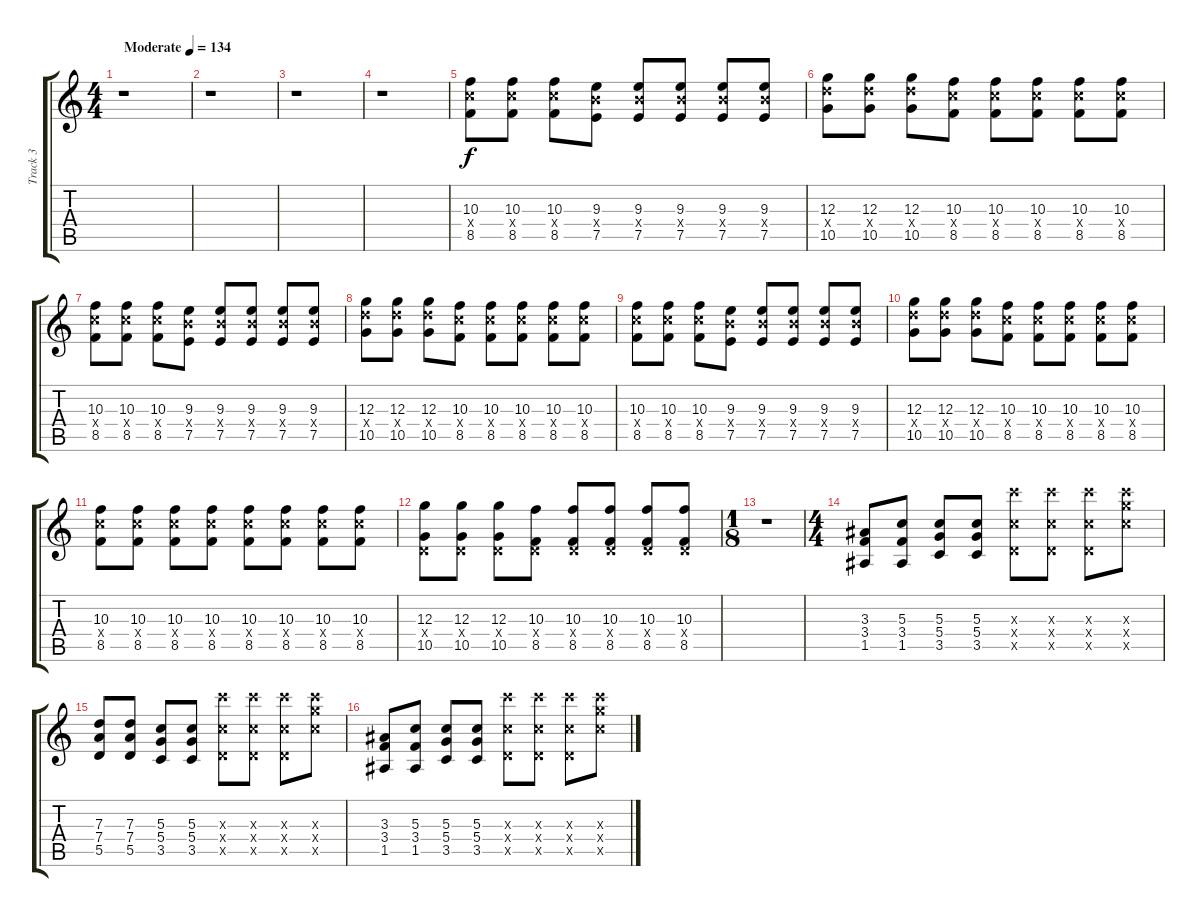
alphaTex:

\track ("Track 3" "Track 3") {instrument overdrivenguitar}
\staff {score tabs}
\tuning (E4 B3 G3 D3 A2 E2) {hide}
\ts (4 4)
\tempo (134 "Moderate")
\clef g2
\ks c
r.1{dy f instrument overdrivenguitar} |
r.1 |
r.1 |
r.1 |
(10.3 10.4{x} 8.5).8 (10.3 10.4{x} 8.5).8 (10.3 10.4{x} 8.5).8 (9.3 9.4{x} 7.5).8 (9.3 9.4{x} 7.5).8 (9.3 9.4{x} 7.5).8 (9.3 9.4{x} 7.5).8 (9.3 9.4{x} 7.5).8 |
(12.3 12.4{x} 10.5).8 (12.3 12.4{x} 10.5).8 (12.3 12.4{x} 10.5).8 (10.3 10.4{x} 8.5).8 (10.3 10.4{x} 8.5).8 (10.3 10.4{x} 8.5).8 (10.3 10.4{x} 8.5).8 (10.3 10.4{x} 8.5).8 |
(10.3 10.4{x} 8.5).8 (10.3 10.4{x} 8.5).8 (10.3 10.4{x} 8.5).8 (9.3 9.4{x} 7.5).8 (9.3 9.4{x} 7.5).8 (9.3 9.4{x} 7.5).8 (9.3 9.4{x} 7.5).8 (9.3 9.4{x} 7.5).8 |
(12.3 12.4{x} 10.5).8 (12.3 12.4{x} 10.5).8 (12.3 12.4{x} 10.5).8 (10.3 10.4{x} 8.5).8 (10.3 10.4{x} 8.5).8 (10.3 10.4{x} 8.5).8 (10.3 10.4{x} 8.5).8 (10.3 10.4{x} 8.5).8 |
(10.3 10.4{x} 8.5).8 (10.3 10.4{x} 8.5).8 (10.3 10.4{x} 8.5).8 (9.3 9.4{x} 7.5).8 (9.3 9.4{x} 7.5).8 (9.3 9.4{x} 7.5).8 (9.3 9.4{x} 7.5).8 (9.3 9.4{x} 7.5).8 |
(12.3 12.4{x} 10.5).8 (12.3 12.4{x} 10.5).8 (12.3 12.4{x} 10.5).8 (10.3 10.4{x} 8.5).8 (10.3 10.4{x} 8.5).8 (10.3 10.4{x} 8.5).8 (10.3 10.4{x} 8.5).8 (10.3 10.4{x} 8.5).8 |
(10.3 10.4{x} 8.5).8 (10.3 10.4{x} 8.5).8 (10.3 10.4{x} 8.5).8 (10.3 10.4{x} 8.5).8 (10.3 10.4{x} 8.5).8 (10.3 10.4{x} 8.5).8 (10.3 10.4{x} 8.5).8 (10.3 10.4{x} 8.5).8 |
(12.3 0.4{x} 10.5).8 (12.3 0.4{x} 10.5).8 (12.3 0.4{x} 10.5).8 (10.3 0.4{x} 8.5).8 (10.3 0.4{x} 8.5).8 (10.3 0.4{x} 8.5).8 (10.3 0.4{x} 8.5).8 (10.3 0.4{x} 8.5).8 |
\ts (1 8)
r.1 |
\ts (4 4)
(3.3 3.4 1.5).8 (5.3 3.4 1.5).8 (5.3 5.4 3.5).8 (5.3 5.4 3.5).8 (17.3{x} 0.4{x} 15.5{x}).8 (17.3{x} 0.4{x} 15.5{x}).8 (17.3{x} 0.4{x} 15.5{x}).8 (17.3{x} 17.4{x} 15.5{x}).8 |
(7.3 7.4 5.5).8 (7.3 7.4 5.5).8 (5.3 5.4 3.5).8 (5.3 5.4 3.5).8 (17.3{x} 0.4{x} 15.5{x}).8 (17.3{x} 0.4{x} 15.5{x}).8 (17.3{x} 0.4{x} 15.5{x}).8 (17.3{x} 17.4{x} 15.5{x}).8 |
(3.3 3.4 1.5).8 (5.3 3.4 1.5).8 (5.3 5.4 3.5).8 (5.3 5.4 3.5).8 (17.3{x} 0.4{x} 15.5{x}).8 (17.3{x} 0.4{x} 15.5{x}).8 (17.3{x} 0.4{x} 15.5{x}).8 (17.3{x} 17.4{x} 15.5{x}).8
